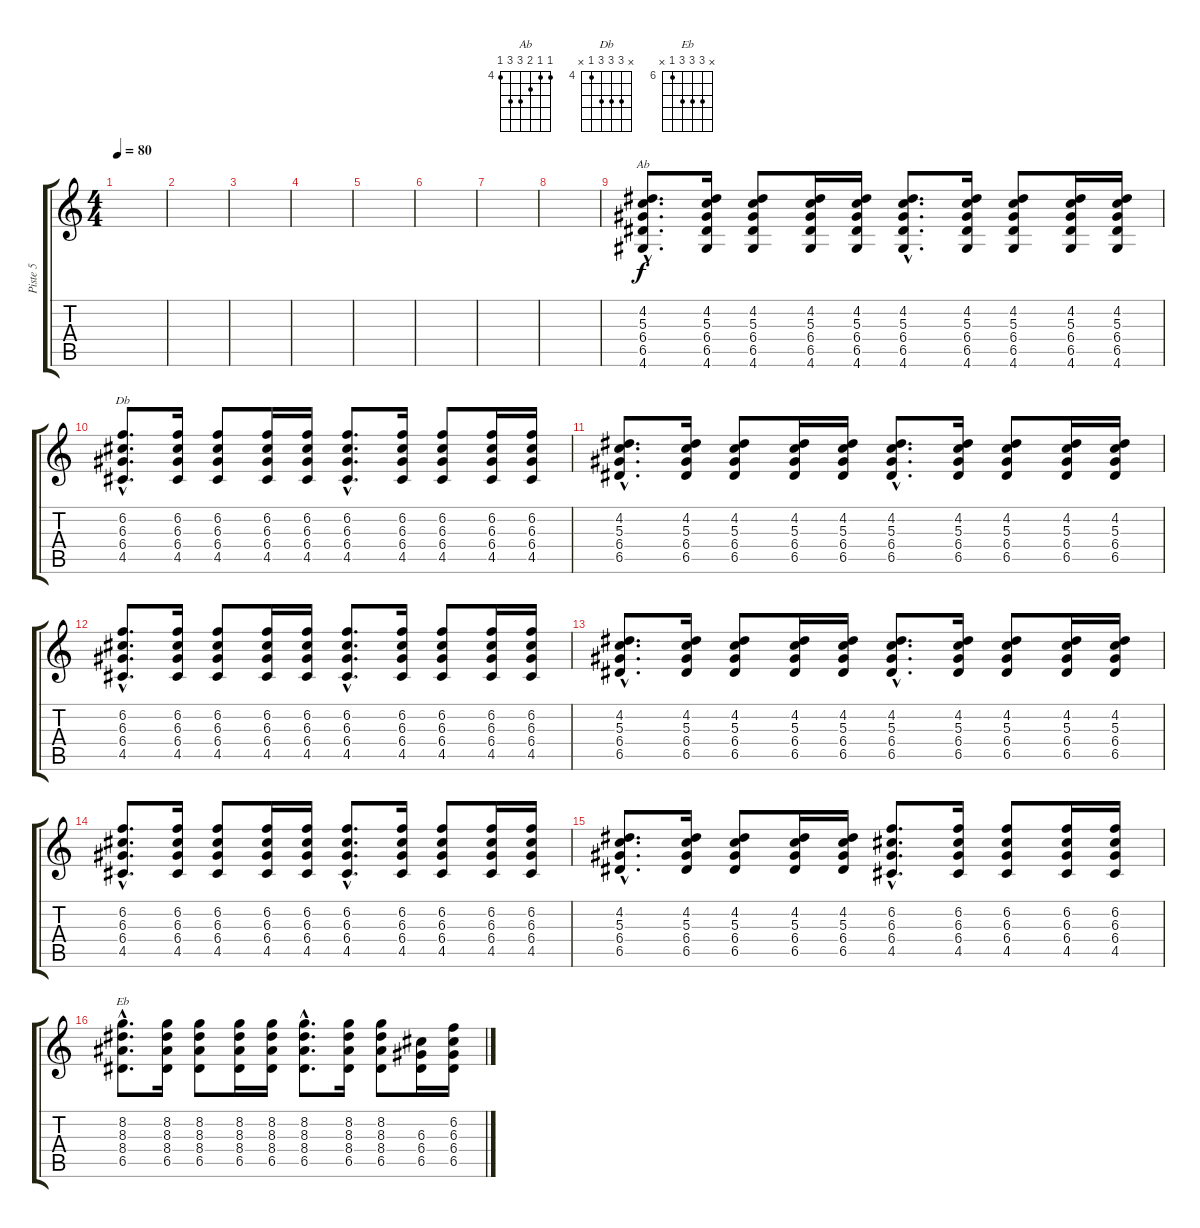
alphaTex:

\track ("Piste 5" "Piste 5") {instrument acousticguitarsteel}
\staff {score tabs}
\tuning (E4 B3 G3 D3 A2 E2) {hide}
\chord ("Ab" 4 4 5 6 6 4) {firstfret 4}
\chord ("Db" x 6 6 6 4 x) {firstfret 4}
\chord ("Eb" x 8 8 8 6 x) {firstfret 6}
\ts (4 4)
\tempo 80
\clef g2
\ks c
|
|
|
|
|
|
|
|
(4.2{hac} 5.3{hac} 6.4{hac} 6.5{hac} 4.6{hac}).8{d ch "Ab"} (4.2 5.3 6.4 6.5 4.6).16 (4.2 5.3 6.4 6.5 4.6).8 (4.2 5.3 6.4 6.5 4.6).16 (4.2 5.3 6.4 6.5 4.6).16 (4.2{hac} 5.3{hac} 6.4{hac} 6.5{hac} 4.6{hac}).8{d} (4.2 5.3 6.4 6.5 4.6).16 (4.2 5.3 6.4 6.5 4.6).8 (4.2 5.3 6.4 6.5 4.6).16 (4.2 5.3 6.4 6.5 4.6).16 |
(6.2{hac} 6.3{hac} 6.4{hac} 4.5{hac}).8{d ch "Db"} (6.2 6.3 6.4 4.5).16 (6.2 6.3 6.4 4.5).8 (6.2 6.3 6.4 4.5).16 (6.2 6.3 6.4 4.5).16 (6.2{hac} 6.3{hac} 6.4{hac} 4.5{hac}).8{d} (6.2 6.3 6.4 4.5).16 (6.2 6.3 6.4 4.5).8 (6.2 6.3 6.4 4.5).16 (6.2 6.3 6.4 4.5).16 |
(4.2{hac} 5.3{hac} 6.4{hac} 6.5{hac}).8{d} (4.2 5.3 6.4 6.5).16 (4.2 5.3 6.4 6.5).8 (4.2 5.3 6.4 6.5).16 (4.2 5.3 6.4 6.5).16 (4.2{hac} 5.3{hac} 6.4{hac} 6.5{hac}).8{d} (4.2 5.3 6.4 6.5).16 (4.2 5.3 6.4 6.5).8 (4.2 5.3 6.4 6.5).16 (4.2 5.3 6.4 6.5).16 |
(6.2{hac} 6.3{hac} 6.4{hac} 4.5{hac}).8{d} (6.2 6.3 6.4 4.5).16 (6.2 6.3 6.4 4.5).8 (6.2 6.3 6.4 4.5).16 (6.2 6.3 6.4 4.5).16 (6.2{hac} 6.3{hac} 6.4{hac} 4.5{hac}).8{d} (6.2 6.3 6.4 4.5).16 (6.2 6.3 6.4 4.5).8 (6.2 6.3 6.4 4.5).16 (6.2 6.3 6.4 4.5).16 |
(4.2{hac} 5.3{hac} 6.4{hac} 6.5{hac}).8{d} (4.2 5.3 6.4 6.5).16 (4.2 5.3 6.4 6.5).8 (4.2 5.3 6.4 6.5).16 (4.2 5.3 6.4 6.5).16 (4.2{hac} 5.3{hac} 6.4{hac} 6.5{hac}).8{d} (4.2 5.3 6.4 6.5).16 (4.2 5.3 6.4 6.5).8 (4.2 5.3 6.4 6.5).16 (4.2 5.3 6.4 6.5).16 |
(6.2{hac} 6.3{hac} 6.4{hac} 4.5{hac}).8{d} (6.2 6.3 6.4 4.5).16 (6.2 6.3 6.4 4.5).8 (6.2 6.3 6.4 4.5).16 (6.2 6.3 6.4 4.5).16 (6.2{hac} 6.3{hac} 6.4{hac} 4.5{hac}).8{d} (6.2 6.3 6.4 4.5).16 (6.2 6.3 6.4 4.5).8 (6.2 6.3 6.4 4.5).16 (6.2 6.3 6.4 4.5).16 |
(4.2{hac} 5.3{hac} 6.4{hac} 6.5{hac}).8{d} (4.2 5.3 6.4 6.5).16 (4.2 5.3 6.4 6.5).8 (4.2 5.3 6.4 6.5).16 (4.2 5.3 6.4 6.5).16 (6.2{hac} 6.3{hac} 6.4{hac} 4.5{hac}).8{d} (6.2 6.3 6.4 4.5).16 (6.2 6.3 6.4 4.5).8 (6.2 6.3 6.4 4.5).16 (6.2 6.3 6.4 4.5).16 |
(8.2{hac} 8.3{hac} 8.4{hac} 6.5{hac}).8{d ch "Eb"} (8.2 8.3 8.4 6.5).16 (8.2 8.3 8.4 6.5).8 (8.2 8.3 8.4 6.5).16 (8.2 8.3 8.4 6.5).16 (8.2{hac} 8.3{hac} 8.4{hac} 6.5{hac}).8{d} (8.2 8.3 8.4 6.5).16 (8.2 8.3 8.4 6.5).8 (6.3 6.4 6.5).16 (6.2 6.3 6.4 6.5).16
